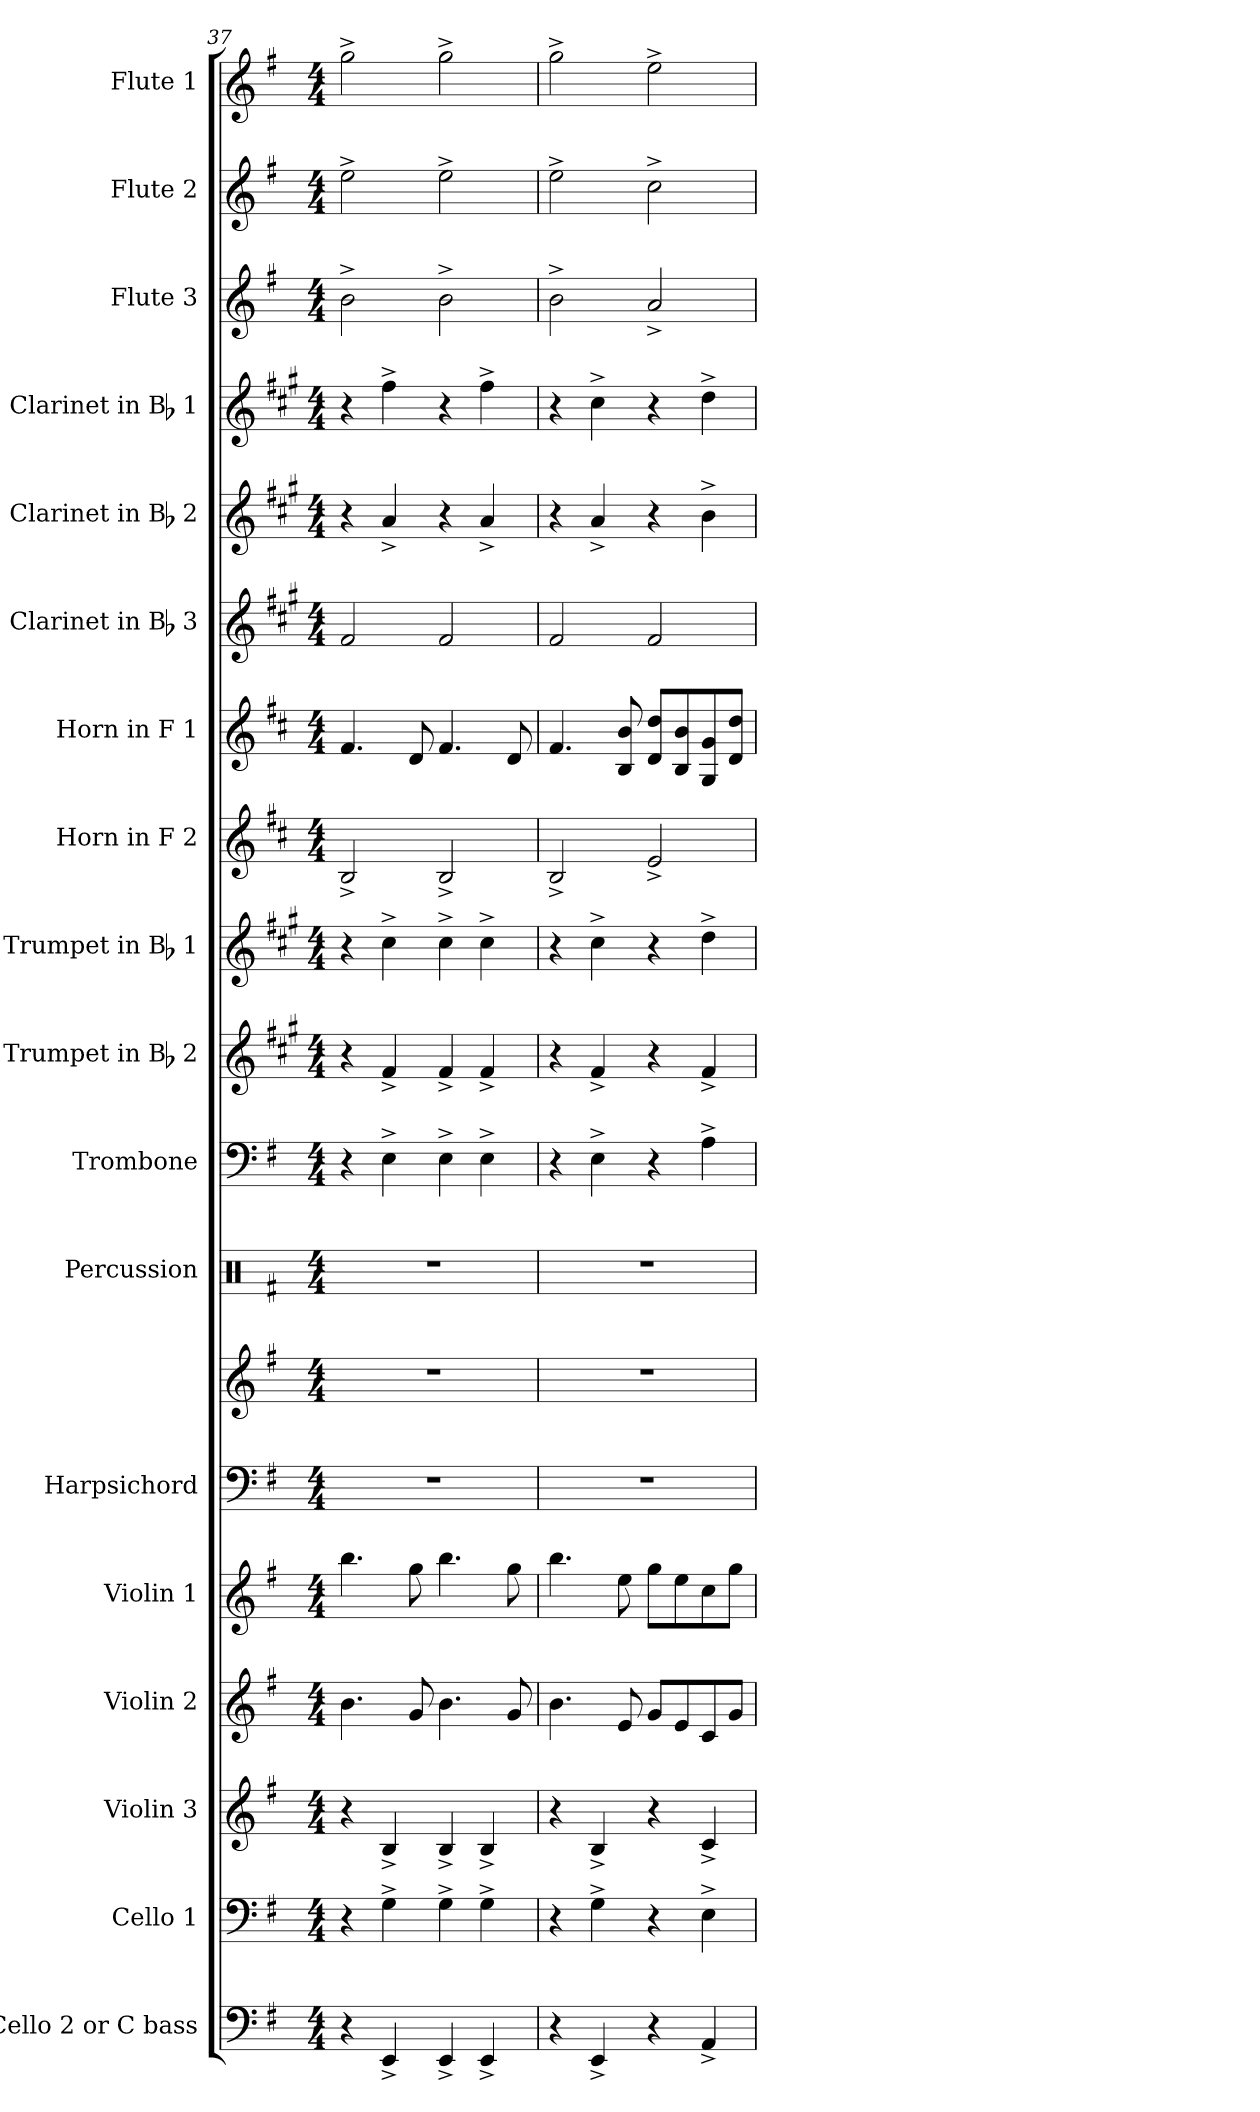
**kern	**kern	**kern	**kern	**kern	**kern	**kern	**kern	**kern	**kern	**kern	**kern	**kern	**kern	**kern	**kern	**kern	**kern	**kern
*part18	*part17	*part16	*part15	*part14	*part13	*part13	*part12	*part11	*part10	*part9	*part8	*part7	*part6	*part5	*part4	*part3	*part2	*part1
*staff19	*staff18	*staff17	*staff16	*staff15	*staff14	*staff13	*staff12	*staff11	*staff10	*staff9	*staff8	*staff7	*staff6	*staff5	*staff4	*staff3	*staff2	*staff1
*I"Cello 2 or C bass	*I"Cello 1	*I"Violin 3	*I"Violin 2	*I"Violin 1	*I"Harpsichord	*	*I"Percussion	*I"Trombone	*I"Trumpet in Bb 2	*I"Trumpet in Bb 1	*I"Horn in F 2	*I"Horn in F 1	*I"Clarinet in Bb 3	*I"Clarinet in Bb 2	*I"Clarinet in Bb 1	*I"Flute 3	*I"Flute 2	*I"Flute 1
*	*	*I'Vln. 3	*I'Vln. 2	*I'Vln. 1	*I'Hpschd.	*	*I'Perc.	*I'Tbn.	*	*	*I'Hn. 2	*I'Hn. 1	*	*	*	*I'Fl. 3	*I'Fl. 2	*I'Fl. 1
*clefF4	*clefF4	*clefG2	*clefG2	*clefG2	*clefF4	*clefG2	*clefX	*clefF4	*clefG2	*clefG2	*clefG2	*clefG2	*clefG2	*clefG2	*clefG2	*clefG2	*clefG2	*clefG2
*	*	*	*	*	*	*	*	*	*ITrd1c2	*ITrd1c2	*ITrd4c7	*ITrd4c7	*ITrd1c2	*ITrd1c2	*ITrd1c2	*	*	*
*k[f#]	*k[f#]	*k[f#]	*k[f#]	*k[f#]	*k[f#]	*k[f#]	*k[f#]	*k[f#]	*k[f#]	*k[f#]	*k[f#]	*k[f#]	*k[f#]	*k[f#]	*k[f#]	*k[f#]	*k[f#]	*k[f#]
*e:	*e:	*e:	*e:	*e:	*e:	*e:	*e:	*e:	*e:	*e:	*e:	*e:	*e:	*e:	*e:	*e:	*e:	*e:
*M4/4	*M4/4	*M4/4	*M4/4	*M4/4	*M4/4	*M4/4	*M4/4	*M4/4	*M4/4	*M4/4	*M4/4	*M4/4	*M4/4	*M4/4	*M4/4	*M4/4	*M4/4	*M4/4
=37	=37	=37	=37	=37	=37	=37	=37	=37	=37	=37	=37	=37	=37	=37	=37	=37	=37	=37
4r	4r	4r	4.b\	4.bb\	1r	1r	1r	4r	4r	4r	2E^/	4.B/	2e/	4r	4r	2b^\	2ee^\	2gg^\
4EE^/	4G^\	4B^/	.	.	.	.	.	4E^\	4e^/	4b^\	.	.	.	4g^/	4ee^\	.	.	.
.	.	.	8g/	8gg\	.	.	.	.	.	.	.	8G/	.	.	.	.	.	.
4EE^/	4G^\	4B^/	4.b\	4.bb\	.	.	.	4E^\	4e^/	4b^\	2E^/	4.B/	2e/	4r	4r	2b^\	2ee^\	2gg^\
4EE^/	4G^\	4B^/	.	.	.	.	.	4E^\	4e^/	4b^\	.	.	.	4g^/	4ee^\	.	.	.
.	.	.	8g/	8gg\	.	.	.	.	.	.	.	8G/	.	.	.	.	.	.
=38	=38	=38	=38	=38	=38	=38	=38	=38	=38	=38	=38	=38	=38	=38	=38	=38	=38	=38
4r	4r	4r	4.b\	4.bb\	1r	1r	1r	4r	4r	4r	2E^/	4.B/	2e/	4r	4r	2b^\	2ee^\	2gg^\
4EE^/	4G^\	4B^/	.	.	.	.	.	4E^\	4e^/	4b^\	.	.	.	4g^/	4b^\	.	.	.
.	.	.	8e/	8ee\	.	.	.	.	.	.	.	8E/ 8e/	.	.	.	.	.	.
4r	4r	4r	8g/L	8gg\L	.	.	.	4r	4r	4r	2A^/	8G/ 8g/L	2e/	4r	4r	2a^/	2cc^\	2ee^\
.	.	.	8e/	8ee\	.	.	.	.	.	.	.	8E/ 8e/	.	.	.	.	.	.
4AA^/	4E^\	4c^/	8c/	8cc\	.	.	.	4A^\	4e^/	4cc^\	.	8C/ 8c/	.	4a^\	4cc^\	.	.	.
.	.	.	8g/J	8gg\J	.	.	.	.	.	.	.	8G/ 8g/J	.	.	.	.	.	.
=	=	=	=	=	=	=	=	=	=	=	=	=	=	=	=	=	=	=
*-	*-	*-	*-	*-	*-	*-	*-	*-	*-	*-	*-	*-	*-	*-	*-	*-	*-	*-
